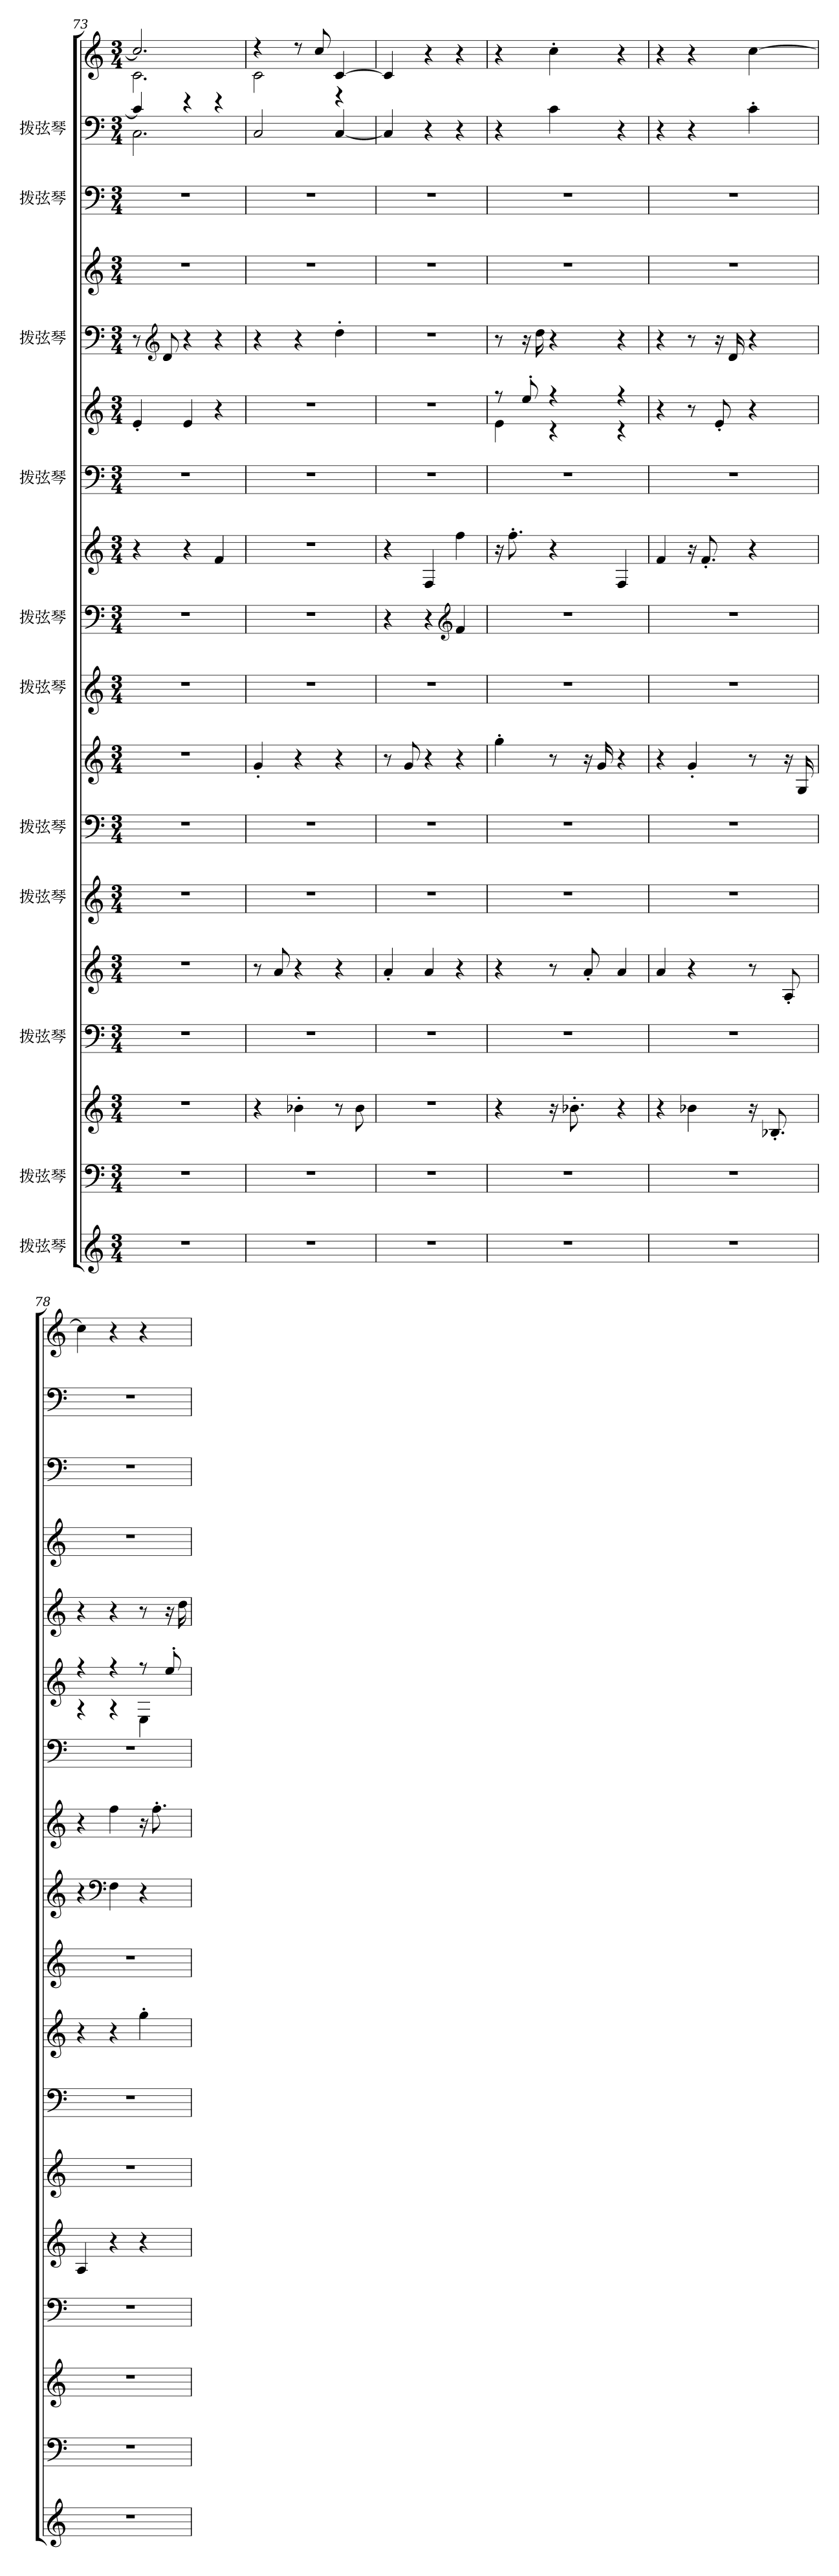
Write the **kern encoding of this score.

**kern	**kern	**kern	**kern	**kern	**kern	**kern	**kern	**kern	**kern	**kern	**kern	**kern	**kern	**kern	**kern	**kern	**kern
*part11	*part10	*part10	*part9	*part9	*part8	*part7	*part7	*part6	*part5	*part5	*part4	*part4	*part3	*part3	*part2	*part1	*part1
*staff18	*staff17	*staff16	*staff15	*staff14	*staff13	*staff12	*staff11	*staff10	*staff9	*staff8	*staff7	*staff6	*staff5	*staff4	*staff3	*staff2	*staff1
*I"拨弦琴	*I"拨弦琴	*	*I"拨弦琴	*	*I"拨弦琴	*I"拨弦琴	*	*I"拨弦琴	*I"拨弦琴	*	*I"拨弦琴	*	*I"拨弦琴	*	*I"拨弦琴	*I"拨弦琴	*
*clefG2	*clefF4	*clefG2	*clefF4	*clefG2	*clefG2	*clefF4	*clefG2	*clefG2	*clefF4	*clefG2	*clefF4	*clefG2	*clefF4	*clefG2	*clefF4	*clefF4	*clefG2
*k[]	*k[]	*k[]	*k[]	*k[]	*k[]	*k[]	*k[]	*k[]	*k[]	*k[]	*k[]	*k[]	*k[]	*k[]	*k[]	*k[]	*k[]
*M3/4	*M3/4	*M3/4	*M3/4	*M3/4	*M3/4	*M3/4	*M3/4	*M3/4	*M3/4	*M3/4	*M3/4	*M3/4	*M3/4	*M3/4	*M3/4	*M3/4	*M3/4
=73	=73	=73	=73	=73	=73	=73	=73	=73	=73	=73	=73	=73	=73	=73	=73	=73	=73
*	*	*	*	*	*	*	*	*	*	*	*	*	*	*	*	*^	*^
2.r	2.r	2.r	2.r	2.r	2.r	2.r	2.r	2.r	2.r	4r	2.r	4e'/	8r	2.r	2.r	4c/]	2.C\	2.cc/]	2.c\
*	*	*	*	*	*	*	*	*	*	*	*	*	*clefG2	*	*	*	*	*	*
.	.	.	.	.	.	.	.	.	.	.	.	.	8d/	.	.	.	.	.	.
.	.	.	.	.	.	.	.	.	.	4r	.	4e/	4r	.	.	4r	.	.	.
.	.	.	.	.	.	.	.	.	.	4f/	.	4r	4r	.	.	4r	.	.	.
*	*	*	*	*	*	*	*	*	*	*	*	*	*	*	*	*v	*v	*	*
=74	=74	=74	=74	=74	=74	=74	=74	=74	=74	=74	=74	=74	=74	=74	=74	=74	=74	=74
2.r	2.r	4r	2.r	8r	2.r	2.r	4g'/	2.r	2.r	2.r	2.r	2.r	4r	2.r	2.r	2C/	4r	2c\
.	.	.	.	8a/	.	.	.	.	.	.	.	.	.	.	.	.	.	.
.	.	4b-X'\	.	4r	.	.	4r	.	.	.	.	.	4r	.	.	.	8r	.
.	.	.	.	.	.	.	.	.	.	.	.	.	.	.	.	.	8cc/	.
.	.	8r	.	4r	.	.	4r	.	.	.	.	.	4dd'\	.	.	[4C/	[4c/	4r
.	.	8b-\	.	.	.	.	.	.	.	.	.	.	.	.	.	.	.	.
*	*	*	*	*	*	*	*	*	*	*	*	*	*	*	*	*	*v	*v
=75	=75	=75	=75	=75	=75	=75	=75	=75	=75	=75	=75	=75	=75	=75	=75	=75	=75
2.r	2.r	2.r	2.r	4a'/	2.r	2.r	8r	2.r	4r	4r	2.r	2.r	2.r	2.r	2.r	4C/]	4c/]
.	.	.	.	.	.	.	8g/	.	.	.	.	.	.	.	.	.	.
.	.	.	.	4a/	.	.	4r	.	4r	4F/	.	.	.	.	.	4r	4r
*	*	*	*	*	*	*	*	*	*clefG2	*	*	*	*	*	*	*	*
.	.	.	.	4r	.	.	4r	.	4f/	4ff\	.	.	.	.	.	4r	4r
=76	=76	=76	=76	=76	=76	=76	=76	=76	=76	=76	=76	=76	=76	=76	=76	=76	=76
*	*	*	*	*	*	*	*	*	*	*	*	*^	*	*	*	*	*
2.r	2.r	4r	2.r	4r	2.r	2.r	4gg'\	2.r	2.r	16r	2.r	8r	4e\	8r	2.r	2.r	4r	4r
.	.	.	.	.	.	.	.	.	.	8.ff'\	.	.	.	.	.	.	.	.
.	.	.	.	.	.	.	.	.	.	.	.	8ee'/	.	16r	.	.	.	.
.	.	.	.	.	.	.	.	.	.	.	.	.	.	16dd\	.	.	.	.
.	.	16r	.	8r	.	.	8r	.	.	4r	.	4r	4r	4r	.	.	4c\	4cc'\
.	.	8.b-X'\	.	.	.	.	.	.	.	.	.	.	.	.	.	.	.	.
.	.	.	.	8a'/	.	.	16r	.	.	.	.	.	.	.	.	.	.	.
.	.	.	.	.	.	.	16g/	.	.	.	.	.	.	.	.	.	.	.
.	.	4r	.	4a/	.	.	4r	.	.	4F/	.	4r	4r	4r	.	.	4r	4r
*	*	*	*	*	*	*	*	*	*	*	*	*v	*v	*	*	*	*	*
!!LO:PB:g=z
=77	=77	=77	=77	=77	=77	=77	=77	=77	=77	=77	=77	=77	=77	=77	=77	=77	=77
2.r	2.r	4r	2.r	4a/	2.r	2.r	4r	2.r	2.r	4f/	2.r	4r	4r	2.r	2.r	4r	4r
.	.	4b-X\	.	4r	.	.	4g'/	.	.	16r	.	8r	8r	.	.	4r	4r
.	.	.	.	.	.	.	.	.	.	8.f'/	.	.	.	.	.	.	.
.	.	.	.	.	.	.	.	.	.	.	.	8e'/	16r	.	.	.	.
.	.	.	.	.	.	.	.	.	.	.	.	.	16d/	.	.	.	.
.	.	16r	.	8r	.	.	8r	.	.	4r	.	4r	4r	.	.	4c'\	[4cc\
.	.	8.B-X'/	.	.	.	.	.	.	.	.	.	.	.	.	.	.	.
.	.	.	.	8A'/	.	.	16r	.	.	.	.	.	.	.	.	.	.
.	.	.	.	.	.	.	16G/	.	.	.	.	.	.	.	.	.	.
=78	=78	=78	=78	=78	=78	=78	=78	=78	=78	=78	=78	=78	=78	=78	=78	=78	=78
*	*	*	*	*	*	*	*	*	*	*	*	*^	*	*	*	*	*
2.r	2.r	2.r	2.r	4A/	2.r	2.r	4r	2.r	4r	4r	2.r	4r	4r	4r	2.r	2.r	2.r	4cc\]
*	*	*	*	*	*	*	*	*	*clefF4	*	*	*	*	*	*	*	*	*
.	.	.	.	4r	.	.	4r	.	4F\	4ff\	.	4r	4r	4r	.	.	.	4r
.	.	.	.	4r	.	.	4gg'\	.	4r	16r	.	8r	4E\	8r	.	.	.	4r
.	.	.	.	.	.	.	.	.	.	8.ff'\	.	.	.	.	.	.	.	.
.	.	.	.	.	.	.	.	.	.	.	.	8ee'/	.	16r	.	.	.	.
.	.	.	.	.	.	.	.	.	.	.	.	.	.	16dd\	.	.	.	.
*	*	*	*	*	*	*	*	*	*	*	*	*v	*v	*	*	*	*	*
=	=	=	=	=	=	=	=	=	=	=	=	=	=	=	=	=	=
*-	*-	*-	*-	*-	*-	*-	*-	*-	*-	*-	*-	*-	*-	*-	*-	*-	*-
